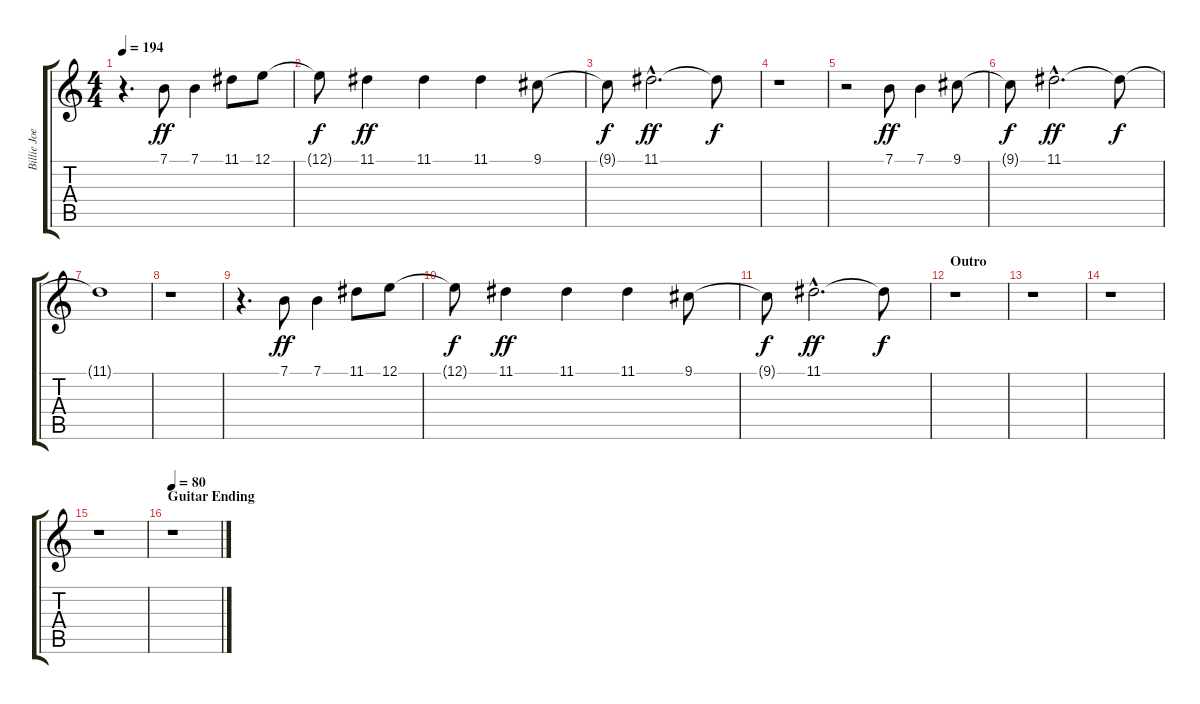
\track ("Billie Joe (Vocals)" "Billie Joe") {instrument englishhorn}
\staff {score tabs}
\tuning (E4 B3 G3 D3 A2 E2) {hide}
\ts (4 4)
\tempo 194
\clef g2
\ks c
r.4{d dy f} 7.1.8{dy ff} 7.1.4 11.1.8 12.1.8 |
12.1{t}.8{dy f} 11.1.4{dy ff} 11.1.4 11.1.4 9.1.8 |
9.1{t}.8{dy f} 11.1{hac}.2{d dy ff} 11.1{t}.8{dy f} |
r.1 |
r.2 7.1.8{dy ff} 7.1.4 9.1.8 |
9.1{t}.8{dy f} 11.1{hac}.2{d dy ff} 11.1{t}.8{dy f} |
11.1{t}.1 |
r.1 |
r.4{d} 7.1.8{dy ff} 7.1.4 11.1.8 12.1.8 |
12.1{t}.8{dy f} 11.1.4{dy ff} 11.1.4 11.1.4 9.1.8 |
9.1{t}.8{dy f} 11.1{hac}.2{d dy ff} 11.1{t}.8{dy f} |
\section ("" "Outro")
r.1 |
r.1 |
r.1 |
r.1 |
\section ("" "Guitar Ending")
\tempo 80
r.1
